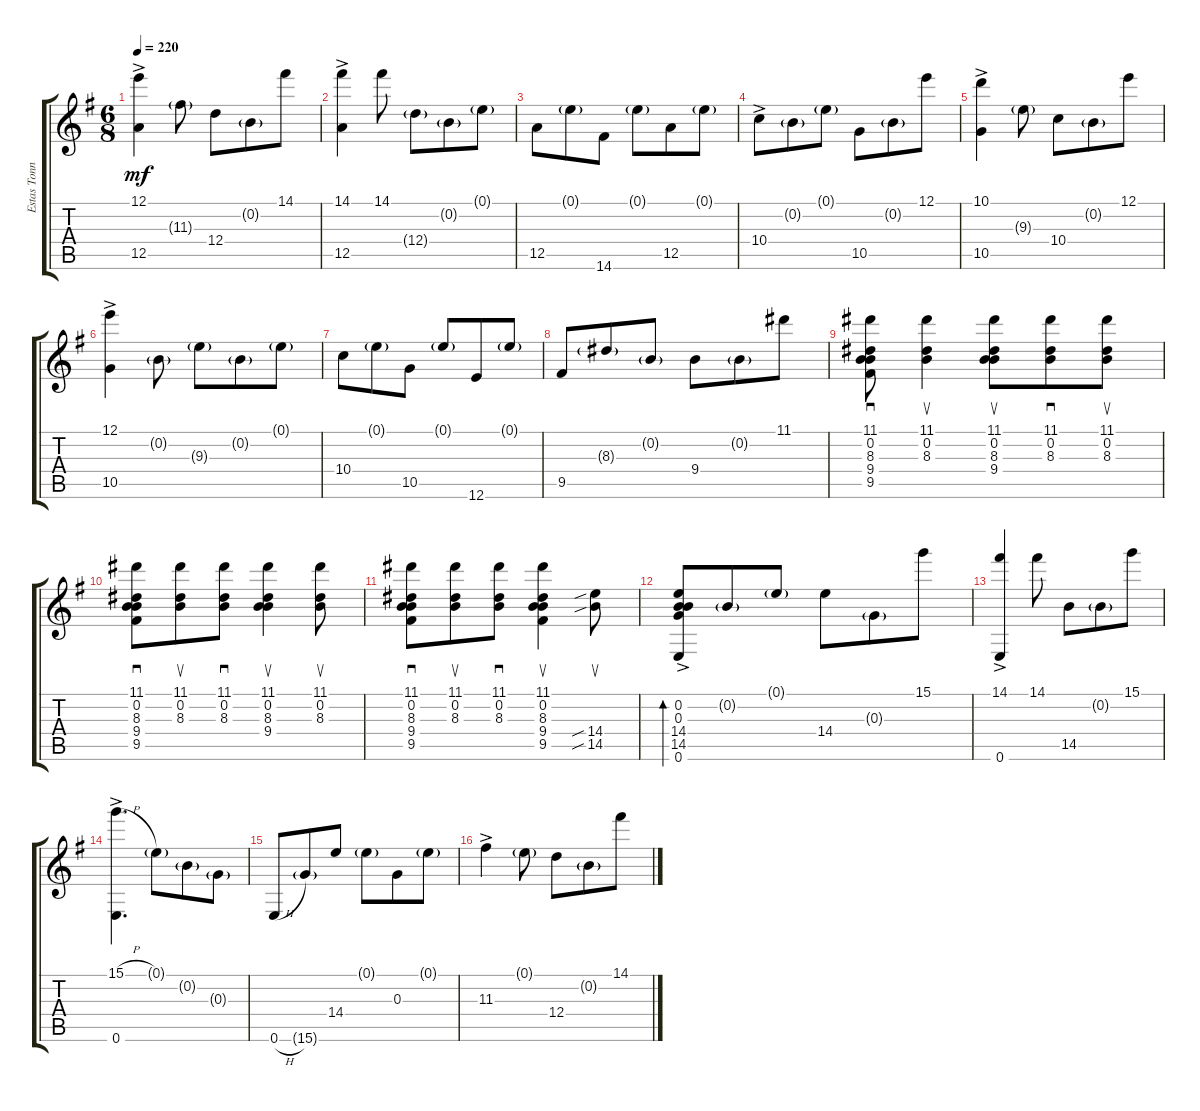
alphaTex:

\track ("Estas Tonné" "Estas Tonn") {instrument acousticguitarnylon}
\staff {score tabs}
\tuning (E4 B3 G3 D3 A2 E2) {hide}
\ts (6 8)
\tempo 220
\clef g2
\ks eminor
(12.1{ac} 12.5).4{dy mf} 11.3{g}.8 12.4.8 0.2{g}.8 14.1.8 |
(14.1{ac} 12.5).4 14.1.8 12.4{g}.8 0.2{g}.8 0.1{g}.8 |
12.5.8 0.1{g}.8 14.6.8 0.1{g}.8 12.5.8 0.1{g}.8 |
10.4{ac}.8 0.2{g}.8 0.1{g}.8 10.5.8 0.2{g}.8 12.1.8 |
(10.1{ac} 10.5).4 9.3{g}.8 10.4.8 0.2{g}.8 12.1.8 |
(12.1{ac} 10.5).4 0.2{g}.8 9.3{g}.8 0.2{g}.8 0.1{g}.8 |
10.4.8 0.1{g}.8 10.5.8 0.1{g}.8 12.6.8 0.1{g}.8 |
9.5.8 8.3{g}.8 0.2{g}.8 9.4.8 0.2{g}.8 11.1.8 |
(11.1 0.2 8.3 9.4 9.5).8{sd} (11.1 0.2 8.3).4{su} (11.1 0.2 8.3 9.4).8{su} (11.1 0.2 8.3).8{sd} (11.1 0.2 8.3).8{su} |
(11.1 0.2 8.3 9.4 9.5).8{sd} (11.1 0.2 8.3).8{su} (11.1 0.2 8.3).8{sd} (11.1 0.2 8.3 9.4).4{su} (11.1 0.2 8.3).8{su} |
(11.1 0.2 8.3 9.4 9.5).8{sd} (11.1 0.2 8.3).8{su} (11.1 0.2 8.3).8{sd} (11.1 0.2 8.3 9.4 9.5).4{su} (14.4{sib} 14.5{sib}).8{su} |
(0.2 0.3 14.4 14.5 0.6{ac}).8{bd 30} 0.2{g}.8 0.1{g}.8 14.4.8 0.3{g}.8 15.1.8 |
(14.1{ac} 0.6).4 14.1.8 14.5.8 0.2{g}.8 15.1.8 |
(15.1{h ac} 0.6).4{d} 0.1{g}.8 0.2{g}.8 0.3{g}.8 |
0.6{h}.8 15.6{g}.8 14.4.8 0.1{g}.8 0.3.8 0.1{g}.8 |
11.3{ac}.4 0.1{g}.8 12.4.8 0.2{g}.8 14.1.8
